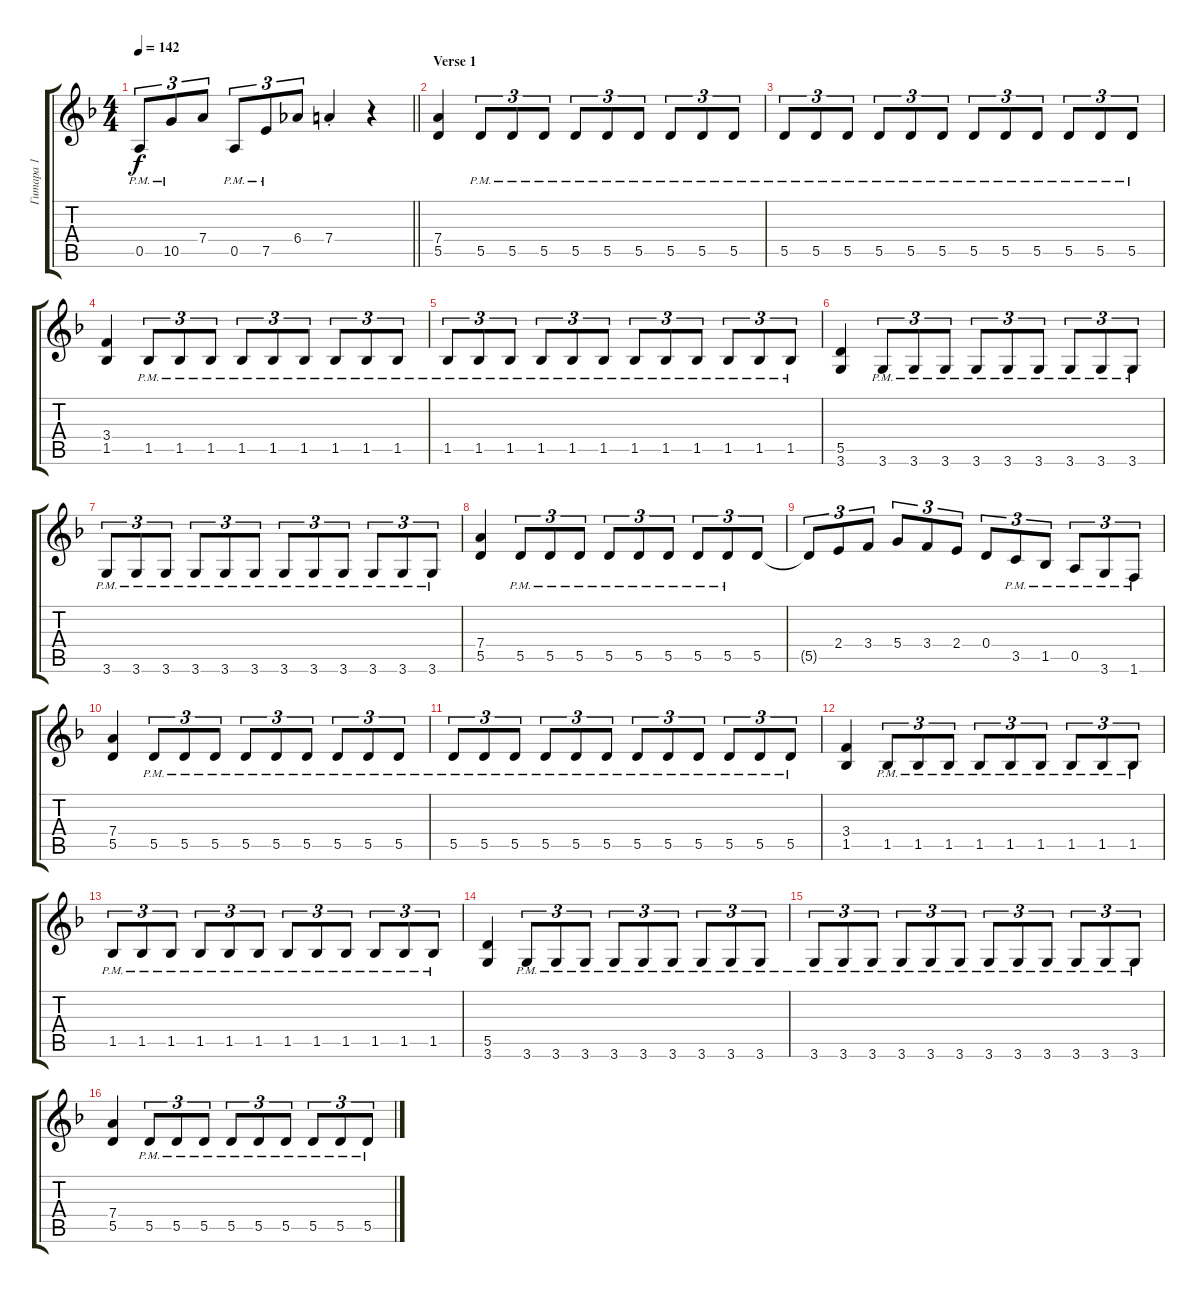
\track ("Гитара 1" "Гитара 1") {instrument distortionguitar}
\staff {score tabs}
\tuning (E4 B3 G3 D3 A2 E2) {hide}
\ts (4 4)
\tempo 142
\clef g2
\barLineRight lightlight
\ks dminor
0.5{pm}.8{tu (3 2) dy f} 10.5{pm}.8{tu (3 2)} 7.4.8{tu (3 2)} 0.5{pm}.8{tu (3 2)} 7.5{pm}.8{tu (3 2)} 6.4.8{tu (3 2)} 7.4{st}.4 r.4 |
\section ("" "Verse 1")
(7.4 5.5).4 5.5{pm}.8{tu (3 2)} 5.5{pm}.8{tu (3 2)} 5.5{pm}.8{tu (3 2)} 5.5{pm}.8{tu (3 2)} 5.5{pm}.8{tu (3 2)} 5.5{pm}.8{tu (3 2)} 5.5{pm}.8{tu (3 2)} 5.5{pm}.8{tu (3 2)} 5.5{pm}.8{tu (3 2)} |
5.5{pm}.8{tu (3 2)} 5.5{pm}.8{tu (3 2)} 5.5{pm}.8{tu (3 2)} 5.5{pm}.8{tu (3 2)} 5.5{pm}.8{tu (3 2)} 5.5{pm}.8{tu (3 2)} 5.5{pm}.8{tu (3 2)} 5.5{pm}.8{tu (3 2)} 5.5{pm}.8{tu (3 2)} 5.5{pm}.8{tu (3 2)} 5.5{pm}.8{tu (3 2)} 5.5{pm}.8{tu (3 2)} |
(3.4 1.5).4 1.5{pm}.8{tu (3 2)} 1.5{pm}.8{tu (3 2)} 1.5{pm}.8{tu (3 2)} 1.5{pm}.8{tu (3 2)} 1.5{pm}.8{tu (3 2)} 1.5{pm}.8{tu (3 2)} 1.5{pm}.8{tu (3 2)} 1.5{pm}.8{tu (3 2)} 1.5{pm}.8{tu (3 2)} |
1.5{pm}.8{tu (3 2)} 1.5{pm}.8{tu (3 2)} 1.5{pm}.8{tu (3 2)} 1.5{pm}.8{tu (3 2)} 1.5{pm}.8{tu (3 2)} 1.5{pm}.8{tu (3 2)} 1.5{pm}.8{tu (3 2)} 1.5{pm}.8{tu (3 2)} 1.5{pm}.8{tu (3 2)} 1.5{pm}.8{tu (3 2)} 1.5{pm}.8{tu (3 2)} 1.5{pm}.8{tu (3 2)} |
(5.5 3.6).4 3.6{pm}.8{tu (3 2)} 3.6{pm}.8{tu (3 2)} 3.6{pm}.8{tu (3 2)} 3.6{pm}.8{tu (3 2)} 3.6{pm}.8{tu (3 2)} 3.6{pm}.8{tu (3 2)} 3.6{pm}.8{tu (3 2)} 3.6{pm}.8{tu (3 2)} 3.6{pm}.8{tu (3 2)} |
3.6{pm}.8{tu (3 2)} 3.6{pm}.8{tu (3 2)} 3.6{pm}.8{tu (3 2)} 3.6{pm}.8{tu (3 2)} 3.6{pm}.8{tu (3 2)} 3.6{pm}.8{tu (3 2)} 3.6{pm}.8{tu (3 2)} 3.6{pm}.8{tu (3 2)} 3.6{pm}.8{tu (3 2)} 3.6{pm}.8{tu (3 2)} 3.6{pm}.8{tu (3 2)} 3.6{pm}.8{tu (3 2)} |
(7.4 5.5).4 5.5{pm}.8{tu (3 2)} 5.5{pm}.8{tu (3 2)} 5.5{pm}.8{tu (3 2)} 5.5{pm}.8{tu (3 2)} 5.5{pm}.8{tu (3 2)} 5.5{pm}.8{tu (3 2)} 5.5{pm}.8{tu (3 2)} 5.5{pm}.8{tu (3 2)} 5.5.8{tu (3 2)} |
5.5{t}.8{tu (3 2)} 2.4.8{tu (3 2)} 3.4.8{tu (3 2)} 5.4.8{tu (3 2)} 3.4.8{tu (3 2)} 2.4.8{tu (3 2)} 0.4.8{tu (3 2)} 3.5{pm}.8{tu (3 2)} 1.5{pm}.8{tu (3 2)} 0.5{pm}.8{tu (3 2)} 3.6{pm}.8{tu (3 2)} 1.6{pm}.8{tu (3 2)} |
(7.4 5.5).4 5.5{pm}.8{tu (3 2)} 5.5{pm}.8{tu (3 2)} 5.5{pm}.8{tu (3 2)} 5.5{pm}.8{tu (3 2)} 5.5{pm}.8{tu (3 2)} 5.5{pm}.8{tu (3 2)} 5.5{pm}.8{tu (3 2)} 5.5{pm}.8{tu (3 2)} 5.5{pm}.8{tu (3 2)} |
5.5{pm}.8{tu (3 2)} 5.5{pm}.8{tu (3 2)} 5.5{pm}.8{tu (3 2)} 5.5{pm}.8{tu (3 2)} 5.5{pm}.8{tu (3 2)} 5.5{pm}.8{tu (3 2)} 5.5{pm}.8{tu (3 2)} 5.5{pm}.8{tu (3 2)} 5.5{pm}.8{tu (3 2)} 5.5{pm}.8{tu (3 2)} 5.5{pm}.8{tu (3 2)} 5.5{pm}.8{tu (3 2)} |
(3.4 1.5).4 1.5{pm}.8{tu (3 2)} 1.5{pm}.8{tu (3 2)} 1.5{pm}.8{tu (3 2)} 1.5{pm}.8{tu (3 2)} 1.5{pm}.8{tu (3 2)} 1.5{pm}.8{tu (3 2)} 1.5{pm}.8{tu (3 2)} 1.5{pm}.8{tu (3 2)} 1.5{pm}.8{tu (3 2)} |
1.5{pm}.8{tu (3 2)} 1.5{pm}.8{tu (3 2)} 1.5{pm}.8{tu (3 2)} 1.5{pm}.8{tu (3 2)} 1.5{pm}.8{tu (3 2)} 1.5{pm}.8{tu (3 2)} 1.5{pm}.8{tu (3 2)} 1.5{pm}.8{tu (3 2)} 1.5{pm}.8{tu (3 2)} 1.5{pm}.8{tu (3 2)} 1.5{pm}.8{tu (3 2)} 1.5{pm}.8{tu (3 2)} |
(5.5 3.6).4 3.6{pm}.8{tu (3 2)} 3.6{pm}.8{tu (3 2)} 3.6{pm}.8{tu (3 2)} 3.6{pm}.8{tu (3 2)} 3.6{pm}.8{tu (3 2)} 3.6{pm}.8{tu (3 2)} 3.6{pm}.8{tu (3 2)} 3.6{pm}.8{tu (3 2)} 3.6{pm}.8{tu (3 2)} |
3.6{pm}.8{tu (3 2)} 3.6{pm}.8{tu (3 2)} 3.6{pm}.8{tu (3 2)} 3.6{pm}.8{tu (3 2)} 3.6{pm}.8{tu (3 2)} 3.6{pm}.8{tu (3 2)} 3.6{pm}.8{tu (3 2)} 3.6{pm}.8{tu (3 2)} 3.6{pm}.8{tu (3 2)} 3.6{pm}.8{tu (3 2)} 3.6{pm}.8{tu (3 2)} 3.6{pm}.8{tu (3 2)} |
(7.4 5.5).4 5.5{pm}.8{tu (3 2)} 5.5{pm}.8{tu (3 2)} 5.5{pm}.8{tu (3 2)} 5.5{pm}.8{tu (3 2)} 5.5{pm}.8{tu (3 2)} 5.5{pm}.8{tu (3 2)} 5.5{pm}.8{tu (3 2)} 5.5{pm}.8{tu (3 2)} 5.5{pm}.8{tu (3 2)}
